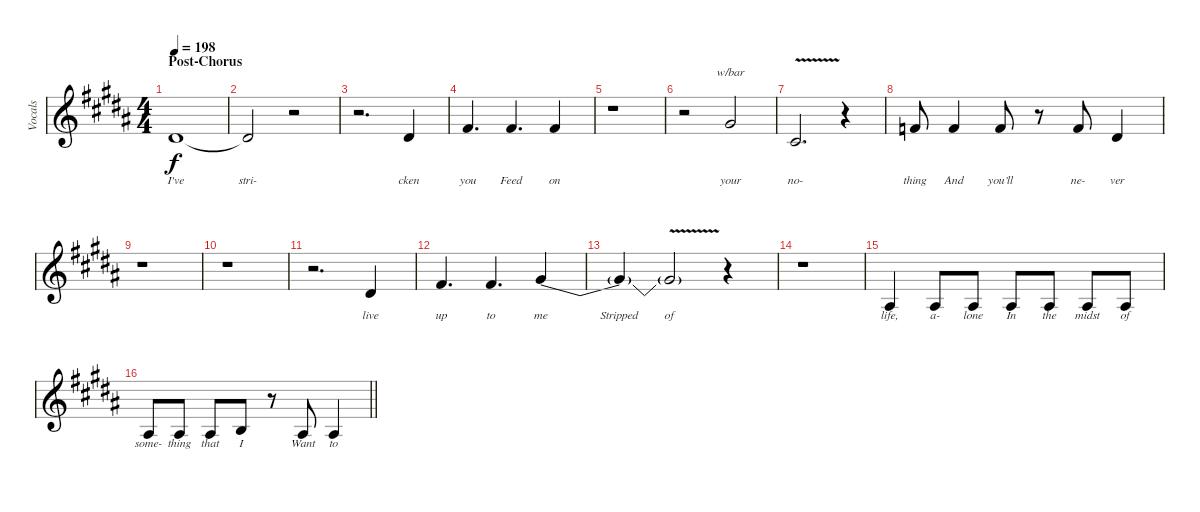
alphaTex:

\track ("Vocals" "Vocals") {instrument lead6voice}
\staff {score}
\tuning (Eb4 Bb3 Gb3 Db3 Ab2 Db2) {hide}
\ts (4 4)
\section ("" "Post-Chorus")
\tempo 198
\clef g2
\ks b
5.2{t}.1{lyrics (0 "I've") lyrics (1 "") lyrics (2 "") lyrics (3 "") lyrics (4 "") dy f} |
5.2{t}.2{lyrics (0 "stri-") lyrics (1 "") lyrics (2 "") lyrics (3 "") lyrics (4 "")} r.2 |
r.2{d} 5.2.4{lyrics (0 "cken") lyrics (1 "") lyrics (2 "") lyrics (3 "") lyrics (4 "")} |
8.2.4{d lyrics (0 "you") lyrics (1 "") lyrics (2 "") lyrics (3 "") lyrics (4 "")} 8.2.4{d lyrics (0 "Feed") lyrics (1 "") lyrics (2 "") lyrics (3 "") lyrics (4 "")} 8.2.4{lyrics (0 "on") lyrics (1 "") lyrics (2 "") lyrics (3 "") lyrics (4 "")} |
r.1 |
r.2 7.3.2{tbe (custom default 0 14 27 14 32 0 60 0) lyrics (0 "your") lyrics (1 "") lyrics (2 "") lyrics (3 "") lyrics (4 "")} |
7.3{v}.2{d lyrics (0 "no-") lyrics (1 "") lyrics (2 "") lyrics (3 "") lyrics (4 "")} r.4 |
7.2.8{lyrics (0 "thing") lyrics (1 "") lyrics (2 "") lyrics (3 "") lyrics (4 "")} 7.2.4{lyrics (0 "And") lyrics (1 "") lyrics (2 "") lyrics (3 "") lyrics (4 "")} 7.2.8{lyrics (0 "you’ll") lyrics (1 "") lyrics (2 "") lyrics (3 "") lyrics (4 "")} r.8 7.2.8{lyrics (0 "ne-") lyrics (1 "") lyrics (2 "") lyrics (3 "") lyrics (4 "")} 5.2.4{lyrics (0 "ver") lyrics (1 "") lyrics (2 "") lyrics (3 "") lyrics (4 "")} |
r.1 |
r.1 |
r.2{d} 5.2.4{lyrics (0 "live") lyrics (1 "") lyrics (2 "") lyrics (3 "") lyrics (4 "")} |
8.2.4{d lyrics (0 "up") lyrics (1 "") lyrics (2 "") lyrics (3 "") lyrics (4 "")} 8.2.4{d lyrics (0 "to") lyrics (1 "") lyrics (2 "") lyrics (3 "") lyrics (4 "")} 8.2{be (custom 0 4 25 4 30 0 35 4 60 4)}.4{lyrics (0 "me") lyrics (1 "") lyrics (2 "") lyrics (3 "") lyrics (4 "")} |
8.2{t}.4{lyrics (0 "Stripped") lyrics (1 "") lyrics (2 "") lyrics (3 "") lyrics (4 "")} 8.2{v t}.2{lyrics (0 "of") lyrics (1 "") lyrics (2 "") lyrics (3 "") lyrics (4 "")} r.4 |
r.1 |
4.3.4{lyrics (0 "life,") lyrics (1 "") lyrics (2 "") lyrics (3 "") lyrics (4 "")} 4.3.8{lyrics (0 "a-") lyrics (1 "") lyrics (2 "") lyrics (3 "") lyrics (4 "")} 4.3.8{lyrics (0 "lone") lyrics (1 "") lyrics (2 "") lyrics (3 "") lyrics (4 "")} 4.3.8{lyrics (0 "In") lyrics (1 "") lyrics (2 "") lyrics (3 "") lyrics (4 "")} 4.3.8{lyrics (0 "the") lyrics (1 "") lyrics (2 "") lyrics (3 "") lyrics (4 "")} 4.3.8{lyrics (0 "midst") lyrics (1 "") lyrics (2 "") lyrics (3 "") lyrics (4 "")} 4.3.8{lyrics (0 "of") lyrics (1 "") lyrics (2 "") lyrics (3 "") lyrics (4 "")} |
\barLineRight lightlight
4.3.8{lyrics (0 "some-") lyrics (1 "") lyrics (2 "") lyrics (3 "") lyrics (4 "")} 4.3.8{lyrics (0 "thing") lyrics (1 "") lyrics (2 "") lyrics (3 "") lyrics (4 "")} 4.3.8{lyrics (0 "that") lyrics (1 "") lyrics (2 "") lyrics (3 "") lyrics (4 "")} 5.3.8{lyrics (0 "I") lyrics (1 "") lyrics (2 "") lyrics (3 "") lyrics (4 "")} r.8 4.3.8{lyrics (0 "Want") lyrics (1 "") lyrics (2 "") lyrics (3 "") lyrics (4 "")} 4.3.4{lyrics (0 "to") lyrics (1 "") lyrics (2 "") lyrics (3 "") lyrics (4 "")}
